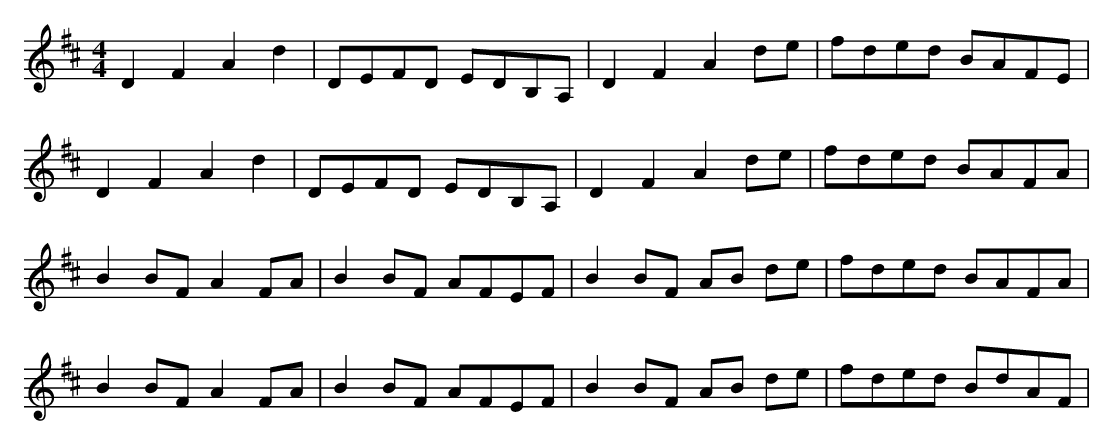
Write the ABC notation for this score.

X:1
M:4/4
K:D
D2 F2 A2 d2|DEFD EDB,A,|D2 F2 A2 de|fded BAFE|
D2 F2 A2 d2|DEFD EDB,A,|D2 F2 A2 de|fded BAFA|
B2 BF A2 FA|B2 BF AFEF|B2 BF AB de|fded BAFA|
B2 BF A2 FA|B2 BF AFEF|B2 BF AB de|fded BdAF|
